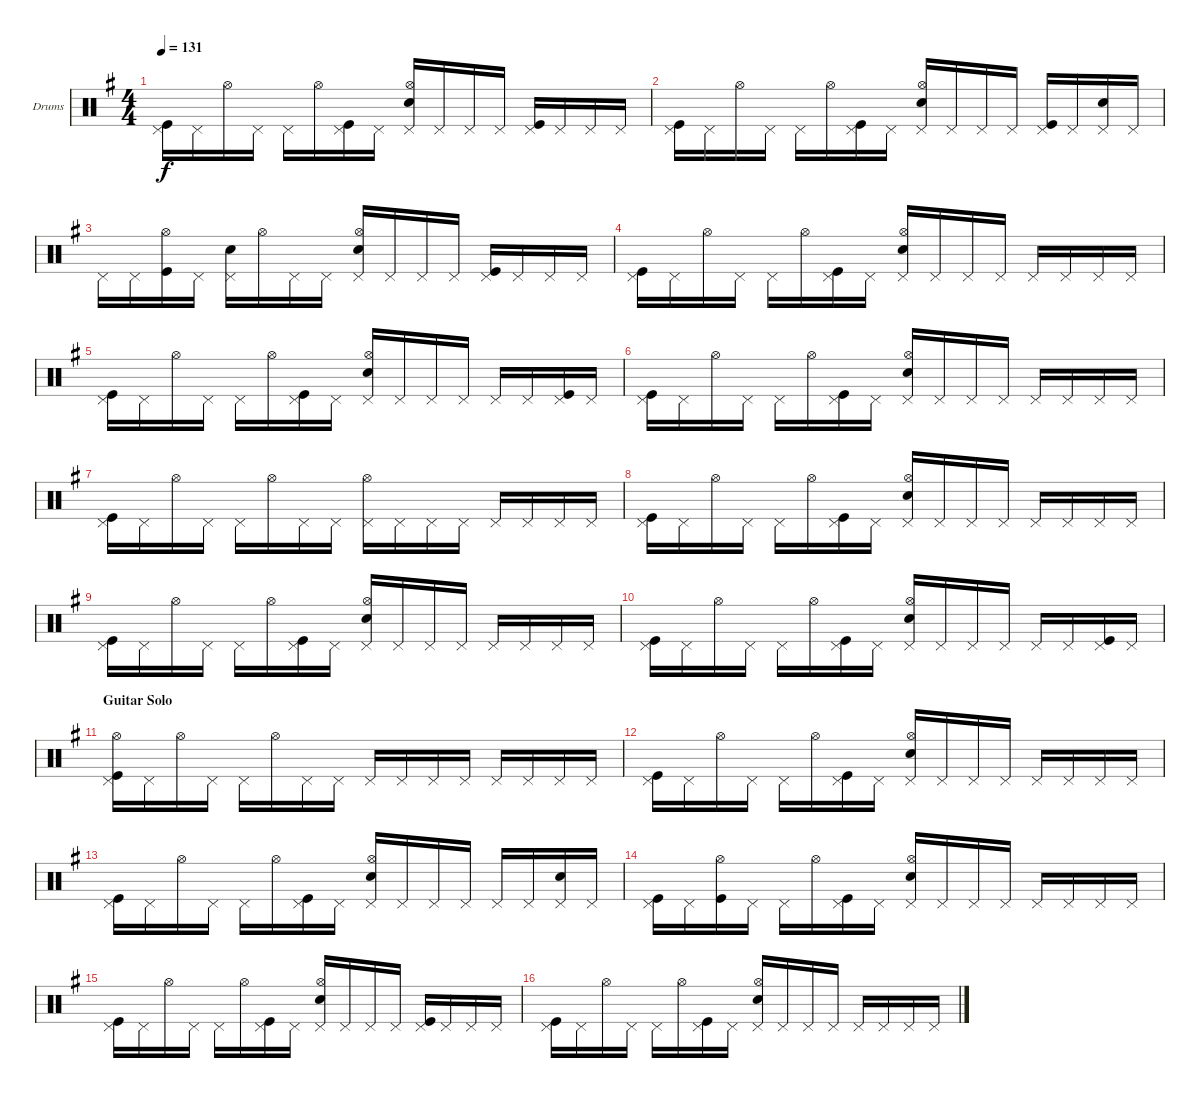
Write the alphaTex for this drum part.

\bracketExtendMode groupsimilarinstruments
\firstSystemTrackNameOrientation horizontal
\otherSystemsTrackNameOrientation horizontal
\track ("Drumkit" "Drums") {instrument percussion}
\staff {score}
\articulation defaults
\ts (4 4)
\tempo 131
\clef neutral
\ks g
("Pedal Hi-Hat (hit)" "Kick (hit)").16{dy f} "Pedal Hi-Hat (hit)".16 "Hi-Hat (open)".16 "Pedal Hi-Hat (hit)".16 "Pedal Hi-Hat (hit)".16 "Hi-Hat (open)".16 ("Pedal Hi-Hat (hit)" "Kick (hit)").16 "Pedal Hi-Hat (hit)".16 ("Pedal Hi-Hat (hit)" "Hi-Hat (open)" "Snare (hit) 2").16 "Pedal Hi-Hat (hit)".16 "Pedal Hi-Hat (hit)".16 "Pedal Hi-Hat (hit)".16 ("Pedal Hi-Hat (hit)" "Kick (hit)").16 "Pedal Hi-Hat (hit)".16 "Pedal Hi-Hat (hit)".16 "Pedal Hi-Hat (hit)".16 |
("Pedal Hi-Hat (hit)" "Kick (hit)").16 "Pedal Hi-Hat (hit)".16 "Hi-Hat (open)".16 "Pedal Hi-Hat (hit)".16 "Pedal Hi-Hat (hit)".16 "Hi-Hat (open)".16 ("Pedal Hi-Hat (hit)" "Kick (hit)").16 "Pedal Hi-Hat (hit)".16 ("Pedal Hi-Hat (hit)" "Hi-Hat (open)" "Snare (hit) 2").16 "Pedal Hi-Hat (hit)".16 "Pedal Hi-Hat (hit)".16 "Pedal Hi-Hat (hit)".16 ("Pedal Hi-Hat (hit)" "Kick (hit)").16 "Pedal Hi-Hat (hit)".16 ("Pedal Hi-Hat (hit)" "Snare (hit) 2").16 "Pedal Hi-Hat (hit)".16 |
"Pedal Hi-Hat (hit)".16 "Pedal Hi-Hat (hit)".16 ("Hi-Hat (open)" "Kick (hit)").16 "Pedal Hi-Hat (hit)".16 ("Pedal Hi-Hat (hit)" "Snare (hit) 2").16 "Hi-Hat (open)".16 "Pedal Hi-Hat (hit)".16 "Pedal Hi-Hat (hit)".16 ("Pedal Hi-Hat (hit)" "Hi-Hat (open)" "Snare (hit) 2").16 "Pedal Hi-Hat (hit)".16 "Pedal Hi-Hat (hit)".16 "Pedal Hi-Hat (hit)".16 ("Pedal Hi-Hat (hit)" "Kick (hit)").16 "Pedal Hi-Hat (hit)".16 "Pedal Hi-Hat (hit)".16 "Pedal Hi-Hat (hit)".16 |
("Pedal Hi-Hat (hit)" "Kick (hit)").16 "Pedal Hi-Hat (hit)".16 "Hi-Hat (open)".16 "Pedal Hi-Hat (hit)".16 "Pedal Hi-Hat (hit)".16 "Hi-Hat (open)".16 ("Pedal Hi-Hat (hit)" "Kick (hit)").16 "Pedal Hi-Hat (hit)".16 ("Pedal Hi-Hat (hit)" "Hi-Hat (open)" "Snare (hit) 2").16 "Pedal Hi-Hat (hit)".16 "Pedal Hi-Hat (hit)".16 "Pedal Hi-Hat (hit)".16 "Pedal Hi-Hat (hit)".16 "Pedal Hi-Hat (hit)".16 "Pedal Hi-Hat (hit)".16 "Pedal Hi-Hat (hit)".16 |
("Pedal Hi-Hat (hit)" "Kick (hit)").16 "Pedal Hi-Hat (hit)".16 "Hi-Hat (open)".16 "Pedal Hi-Hat (hit)".16 "Pedal Hi-Hat (hit)".16 "Hi-Hat (open)".16 ("Pedal Hi-Hat (hit)" "Kick (hit)").16 "Pedal Hi-Hat (hit)".16 ("Pedal Hi-Hat (hit)" "Hi-Hat (open)" "Snare (hit) 2").16 "Pedal Hi-Hat (hit)".16 "Pedal Hi-Hat (hit)".16 "Pedal Hi-Hat (hit)".16 "Pedal Hi-Hat (hit)".16 "Pedal Hi-Hat (hit)".16 ("Pedal Hi-Hat (hit)" "Kick (hit)").16 "Pedal Hi-Hat (hit)".16 |
("Pedal Hi-Hat (hit)" "Kick (hit)").16 "Pedal Hi-Hat (hit)".16 "Hi-Hat (open)".16 "Pedal Hi-Hat (hit)".16 "Pedal Hi-Hat (hit)".16 "Hi-Hat (open)".16 ("Pedal Hi-Hat (hit)" "Kick (hit)").16 "Pedal Hi-Hat (hit)".16 ("Pedal Hi-Hat (hit)" "Hi-Hat (open)" "Snare (hit) 2").16 "Pedal Hi-Hat (hit)".16 "Pedal Hi-Hat (hit)".16 "Pedal Hi-Hat (hit)".16 "Pedal Hi-Hat (hit)".16 "Pedal Hi-Hat (hit)".16 "Pedal Hi-Hat (hit)".16 "Pedal Hi-Hat (hit)".16 |
("Pedal Hi-Hat (hit)" "Kick (hit)").16 "Pedal Hi-Hat (hit)".16 "Hi-Hat (open)".16 "Pedal Hi-Hat (hit)".16 "Pedal Hi-Hat (hit)".16 "Hi-Hat (open)".16 "Pedal Hi-Hat (hit)".16 "Pedal Hi-Hat (hit)".16 ("Pedal Hi-Hat (hit)" "Hi-Hat (open)").16 "Pedal Hi-Hat (hit)".16 "Pedal Hi-Hat (hit)".16 "Pedal Hi-Hat (hit)".16 "Pedal Hi-Hat (hit)".16 "Pedal Hi-Hat (hit)".16 "Pedal Hi-Hat (hit)".16 "Pedal Hi-Hat (hit)".16 |
("Pedal Hi-Hat (hit)" "Kick (hit)").16 "Pedal Hi-Hat (hit)".16 "Hi-Hat (open)".16 "Pedal Hi-Hat (hit)".16 "Pedal Hi-Hat (hit)".16 "Hi-Hat (open)".16 ("Pedal Hi-Hat (hit)" "Kick (hit)").16 "Pedal Hi-Hat (hit)".16 ("Pedal Hi-Hat (hit)" "Hi-Hat (open)" "Snare (hit) 2").16 "Pedal Hi-Hat (hit)".16 "Pedal Hi-Hat (hit)".16 "Pedal Hi-Hat (hit)".16 "Pedal Hi-Hat (hit)".16 "Pedal Hi-Hat (hit)".16 "Pedal Hi-Hat (hit)".16 "Pedal Hi-Hat (hit)".16 |
("Pedal Hi-Hat (hit)" "Kick (hit)").16 "Pedal Hi-Hat (hit)".16 "Hi-Hat (open)".16 "Pedal Hi-Hat (hit)".16 "Pedal Hi-Hat (hit)".16 "Hi-Hat (open)".16 ("Pedal Hi-Hat (hit)" "Kick (hit)").16 "Pedal Hi-Hat (hit)".16 ("Pedal Hi-Hat (hit)" "Hi-Hat (open)" "Snare (hit) 2").16 "Pedal Hi-Hat (hit)".16 "Pedal Hi-Hat (hit)".16 "Pedal Hi-Hat (hit)".16 "Pedal Hi-Hat (hit)".16 "Pedal Hi-Hat (hit)".16 "Pedal Hi-Hat (hit)".16 "Pedal Hi-Hat (hit)".16 |
("Pedal Hi-Hat (hit)" "Kick (hit)").16 "Pedal Hi-Hat (hit)".16 "Hi-Hat (open)".16 "Pedal Hi-Hat (hit)".16 "Pedal Hi-Hat (hit)".16 "Hi-Hat (open)".16 ("Pedal Hi-Hat (hit)" "Kick (hit)").16 "Pedal Hi-Hat (hit)".16 ("Pedal Hi-Hat (hit)" "Hi-Hat (open)" "Snare (hit) 2").16 "Pedal Hi-Hat (hit)".16 "Pedal Hi-Hat (hit)".16 "Pedal Hi-Hat (hit)".16 "Pedal Hi-Hat (hit)".16 "Pedal Hi-Hat (hit)".16 ("Pedal Hi-Hat (hit)" "Kick (hit)").16 "Pedal Hi-Hat (hit)".16 |
\section ("" "Guitar Solo")
("Pedal Hi-Hat (hit)" "Hi-Hat (open)" "Kick (hit)").16 "Pedal Hi-Hat (hit)".16 "Hi-Hat (open)".16 "Pedal Hi-Hat (hit)".16 "Pedal Hi-Hat (hit)".16 "Hi-Hat (open)".16 "Pedal Hi-Hat (hit)".16 "Pedal Hi-Hat (hit)".16 "Pedal Hi-Hat (hit)".16 "Pedal Hi-Hat (hit)".16 "Pedal Hi-Hat (hit)".16 "Pedal Hi-Hat (hit)".16 "Pedal Hi-Hat (hit)".16 "Pedal Hi-Hat (hit)".16 "Pedal Hi-Hat (hit)".16 "Pedal Hi-Hat (hit)".16 |
("Pedal Hi-Hat (hit)" "Kick (hit)").16 "Pedal Hi-Hat (hit)".16 "Hi-Hat (open)".16 "Pedal Hi-Hat (hit)".16 "Pedal Hi-Hat (hit)".16 "Hi-Hat (open)".16 ("Pedal Hi-Hat (hit)" "Kick (hit)").16 "Pedal Hi-Hat (hit)".16 ("Pedal Hi-Hat (hit)" "Hi-Hat (open)" "Snare (hit) 2").16 "Pedal Hi-Hat (hit)".16 "Pedal Hi-Hat (hit)".16 "Pedal Hi-Hat (hit)".16 "Pedal Hi-Hat (hit)".16 "Pedal Hi-Hat (hit)".16 "Pedal Hi-Hat (hit)".16 "Pedal Hi-Hat (hit)".16 |
("Pedal Hi-Hat (hit)" "Kick (hit)").16 "Pedal Hi-Hat (hit)".16 "Hi-Hat (open)".16 "Pedal Hi-Hat (hit)".16 "Pedal Hi-Hat (hit)".16 "Hi-Hat (open)".16 ("Pedal Hi-Hat (hit)" "Kick (hit)").16 "Pedal Hi-Hat (hit)".16 ("Pedal Hi-Hat (hit)" "Hi-Hat (open)" "Snare (hit) 2").16 "Pedal Hi-Hat (hit)".16 "Pedal Hi-Hat (hit)".16 "Pedal Hi-Hat (hit)".16 "Pedal Hi-Hat (hit)".16 "Pedal Hi-Hat (hit)".16 ("Pedal Hi-Hat (hit)" "Snare (hit) 2").16 "Pedal Hi-Hat (hit)".16 |
("Pedal Hi-Hat (hit)" "Kick (hit)").16 "Pedal Hi-Hat (hit)".16 ("Hi-Hat (open)" "Kick (hit)").16 "Pedal Hi-Hat (hit)".16 "Pedal Hi-Hat (hit)".16 "Hi-Hat (open)".16 ("Pedal Hi-Hat (hit)" "Kick (hit)").16 "Pedal Hi-Hat (hit)".16 ("Pedal Hi-Hat (hit)" "Hi-Hat (open)" "Snare (hit) 2").16 "Pedal Hi-Hat (hit)".16 "Pedal Hi-Hat (hit)".16 "Pedal Hi-Hat (hit)".16 "Pedal Hi-Hat (hit)".16 "Pedal Hi-Hat (hit)".16 "Pedal Hi-Hat (hit)".16 "Pedal Hi-Hat (hit)".16 |
("Pedal Hi-Hat (hit)" "Kick (hit)").16 "Pedal Hi-Hat (hit)".16 "Hi-Hat (open)".16 "Pedal Hi-Hat (hit)".16 "Pedal Hi-Hat (hit)".16 "Hi-Hat (open)".16 ("Pedal Hi-Hat (hit)" "Kick (hit)").16 "Pedal Hi-Hat (hit)".16 ("Pedal Hi-Hat (hit)" "Hi-Hat (open)" "Snare (hit) 2").16 "Pedal Hi-Hat (hit)".16 "Pedal Hi-Hat (hit)".16 "Pedal Hi-Hat (hit)".16 ("Pedal Hi-Hat (hit)" "Kick (hit)").16 "Pedal Hi-Hat (hit)".16 "Pedal Hi-Hat (hit)".16 "Pedal Hi-Hat (hit)".16 |
("Pedal Hi-Hat (hit)" "Kick (hit)").16 "Pedal Hi-Hat (hit)".16 "Hi-Hat (open)".16 "Pedal Hi-Hat (hit)".16 "Pedal Hi-Hat (hit)".16 "Hi-Hat (open)".16 ("Pedal Hi-Hat (hit)" "Kick (hit)").16 "Pedal Hi-Hat (hit)".16 ("Pedal Hi-Hat (hit)" "Hi-Hat (open)" "Snare (hit) 2").16 "Pedal Hi-Hat (hit)".16 "Pedal Hi-Hat (hit)".16 "Pedal Hi-Hat (hit)".16 "Pedal Hi-Hat (hit)".16 "Pedal Hi-Hat (hit)".16 "Pedal Hi-Hat (hit)".16 "Pedal Hi-Hat (hit)".16
